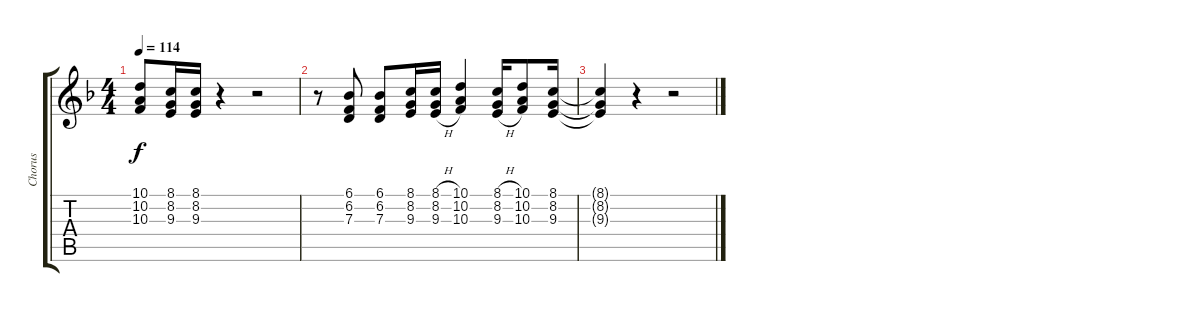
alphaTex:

\track ("Chorus" "Chorus") {instrument voiceoohs}
\staff {score tabs}
\tuning (E4 B3 G3 D3 A2 E2) {hide}
\ts (4 4)
\tempo 114
\clef g2
\ks f
(10.1 10.2 10.3).8{dy f} (8.1 8.2 9.3).16 (8.1 8.2 9.3).16 r.4 r.2 |
r.8 (6.1 6.2 7.3).8 (6.1 6.2 7.3).8 (8.1 8.2 9.3).16 (8.1{h} 8.2{h} 9.3{h}).16 (10.1 10.2 10.3).4 (8.1{h} 8.2{h} 9.3{h}).16 (10.1 10.2 10.3).8 (8.1 8.2 9.3).16 |
(8.1{t} 8.2{t} 9.3{t}).4 r.4 r.2
